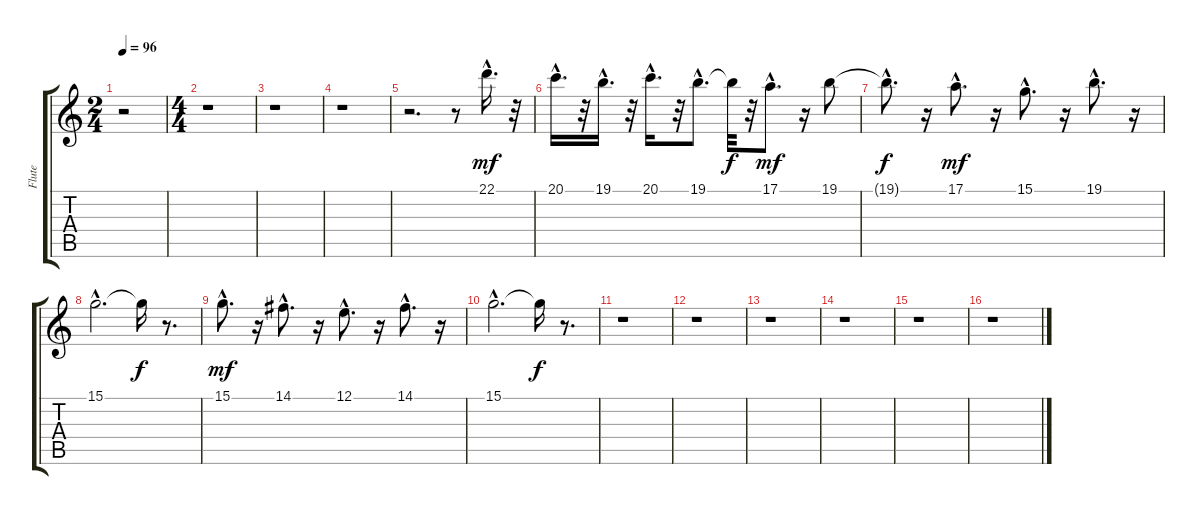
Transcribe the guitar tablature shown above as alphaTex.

\track ("Flute" "Flute") {instrument panflute}
\staff {score tabs}
\tuning (E4 B3 G3 D3 A2 E2) {hide}
\ts (2 4)
\tempo 96
\clef g2
\ks c
r.2{dy mf instrument panflute} |
\ts (4 4)
r.1 |
r.1 |
r.1 |
r.2{d} r.8 22.1{hac}.16{d} r.32 |
20.1{hac}.16{d} r.32 19.1{hac}.16{d} r.32 20.1{hac}.16{d} r.32 19.1{hac}.8{d} 19.1{t}.32{dy f} r.32 17.1{hac}.8{d dy mf} r.16 19.1.8 |
19.1{hac t}.8{d dy f} r.16 17.1{hac}.8{d dy mf} r.16 15.1{hac}.8{d} r.16 19.1{hac}.8{d} r.16 |
15.1{hac}.2{d} 15.1{t}.16{dy f} r.8{d} |
15.1{hac}.8{d dy mf} r.16 14.1{hac}.8{d} r.16 12.1{hac}.8{d} r.16 14.1{hac}.8{d} r.16 |
15.1{hac}.2{d} 15.1{t}.16{dy f} r.8{d} |
r.1 |
r.1 |
r.1 |
r.1 |
r.1 |
r.1
